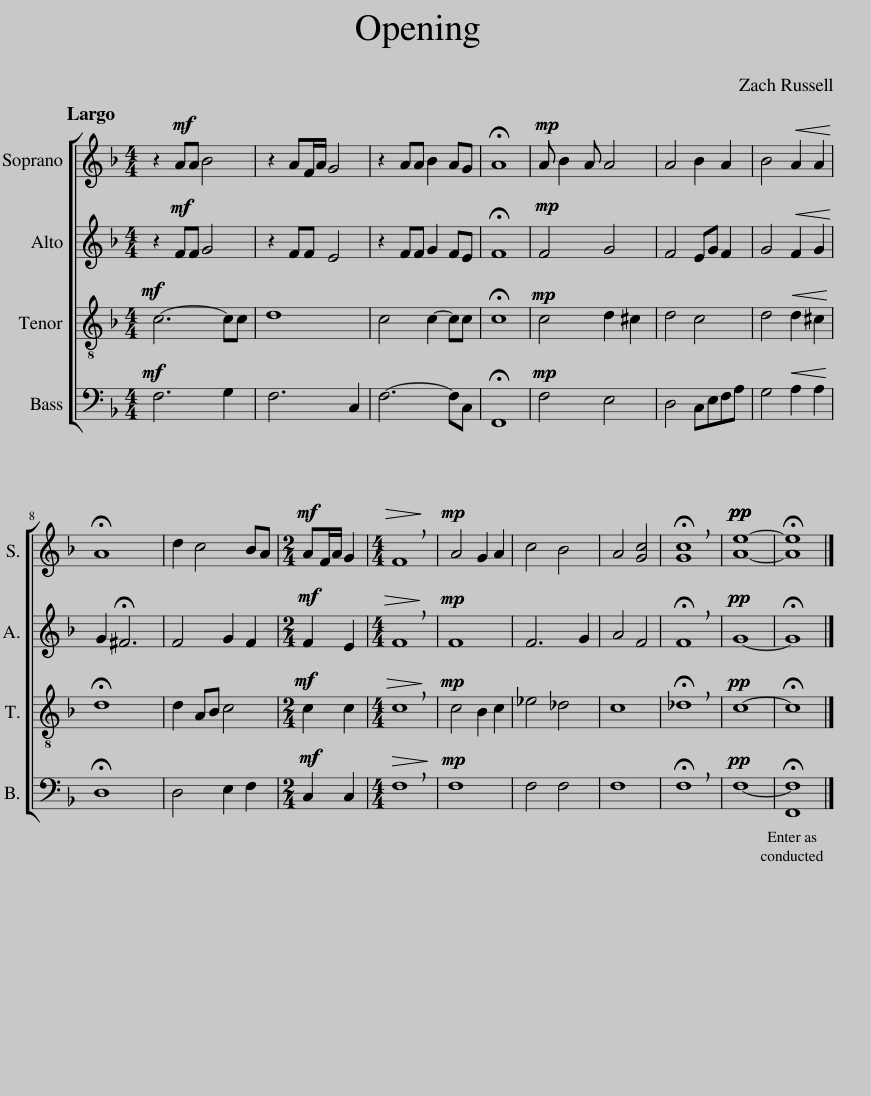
X:1
%%score [ 1 2 3 ( 4 5 ) ]
L:1/8
Q:1/4=50
M:4/4
I:linebreak $
K:F
V:1 treble
V:2 treble
V:3 treble-8
V:4 bass
V:5 bass
V:1
 z2!mf! AA B4 | z2 AF/A/ G4 | z2 AA B2 AG | !fermata!A8 |!mp! A B2 A A4 | %5
 A4 B2 A2 | B4!<(! A2 A2!<)! |$ !fermata!A8 | d2 c4 BA |[M:2/4]!mf! AF/A/ G2 | %10
[M:4/4]!>(! !breath!F8!>)! |!mp! A4 G2 A2 | c4 B4 | A4 [Gc]4 | !breath!!fermata![Gc]8 | %15
!pp!!pp! [Ae]8- | !fermata![Ae]8 |] %17
V:2
 z2!mf! FF G4 | z2 FF E4 | z2 FF G2 FE | !fermata!F8 |!mp! F4 G4 | %5
 F4 EG F2 | G4!<(! F2 G2!<)! |$ G2 !fermata!^F6 | F4 G2 F2 |[M:2/4]!mf! F2 E2 | %10
[M:4/4]!>(! !breath!F8!>)! |!mp! F8 | F6 G2 | A4 F4 | !breath!!fermata!F8 | %15
!pp! G8- | !fermata!G8 |] %17
V:3
!mf! c6- cc | d8 | c4 c2- cc | !fermata!c8 |!mp! c4 d2 ^c2 | %5
 d4 c4 | d4!<(! d2 ^c2!<)! |$ !fermata!d8 | d2 AB c4 |[M:2/4]!mf! c2 c2 | %10
[M:4/4]!>(! !breath!c8!>)! |!mp! c4 B2 c2 | _e4 _d4 | c8 | !breath!!fermata!_d8 | %15
!pp! c8- | !fermata!c8 |] %17
V:4
!mf! F,6 G,2 | F,6 C,2 | F,6- F,C, | !fermata!F,,8 |!mp! F,4 E,4 | %5
 D,4 C,E,F,A, | G,4!<(! A,2 A,2!<)! |$ !fermata!D,8 | D,4 E,2 F,2 |[M:2/4]!mf! C,2 C,2 | %10
[M:4/4]!>(! !breath!F,8!>)! |!mp! F,8 | F,4 F,4 | F,8 | !breath!!fermata!F,8 | %15
!pp! F,8- | !fermata!F,8 |] %17
V:5
 x8 | x8 | x8 | x8 | x8 | %5
 x8 | x8 |$ x8 | x8 |[M:2/4] x4 | %10
[M:4/4] x8 | x8 | x8 | x8 | x8 | %15
 x8 | F,,8 |] %17
